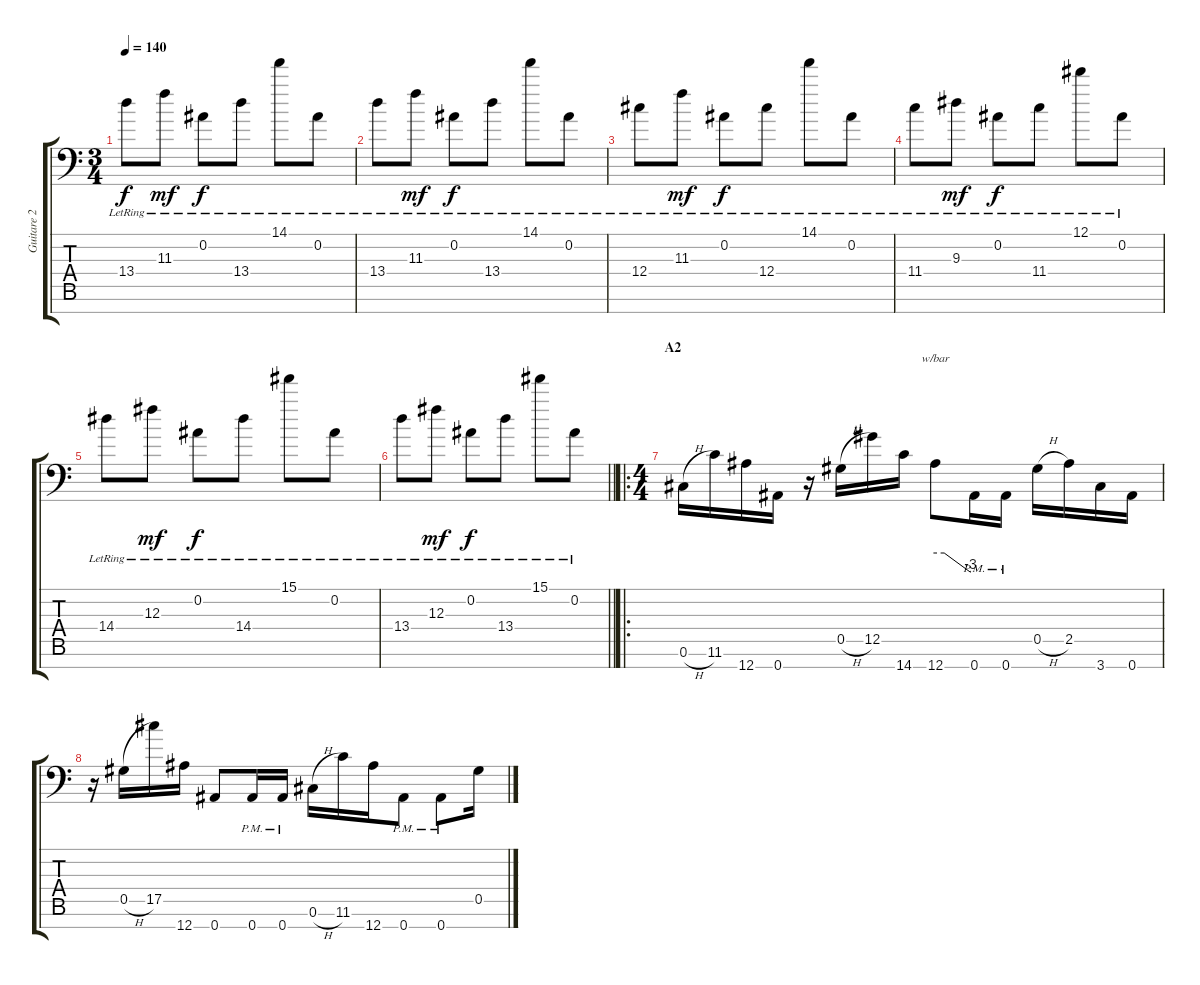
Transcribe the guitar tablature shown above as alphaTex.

\track ("Guitare 2 (Misha)" "Guitare 2 ") {instrument distortionguitar}
\staff {score tabs}
\tuning (Eb4 Bb3 Gb3 Db3 Ab2 Db2 Bb1) {hide}
\ts (3 4)
\tempo 140
\clef f4
\ks c
13.4{lr}.8{dy f} 11.3{lr}.8{dy mf} 0.2{lr}.8{dy f} 13.4{lr}.8 14.1{lr}.8 0.2{lr}.8 |
13.4{lr}.8 11.3{lr}.8{dy mf} 0.2{lr}.8{dy f} 13.4{lr}.8 14.1{lr}.8 0.2{lr}.8 |
12.4{lr}.8{volume 13 balance 2 instrument electricguitarjazz} 11.3{lr}.8{dy mf} 0.2{lr}.8{dy f} 12.4{lr}.8 14.1{lr}.8 0.2{lr}.8 |
11.4{lr}.8 9.3{lr}.8{dy mf} 0.2{lr}.8{dy f} 11.4{lr}.8 12.1{lr}.8 0.2{lr}.8 |
14.4{lr}.8 12.3{lr}.8{dy mf} 0.2{lr}.8{dy f} 14.4{lr}.8 15.1{lr}.8 0.2{lr}.8 |
\barLineRight lightlight
13.4{lr}.8 12.3{lr}.8{dy mf} 0.2{lr}.8{dy f} 13.4{lr}.8 15.1{lr}.8 0.2{lr}.8 |
\ro
\ts (4 4)
\section ("" "A2")
0.6{h}.16{volume 13 balance 2 instrument distortionguitar} 11.6.16 12.7.16 0.7.16 r.16 0.5{h}.16 12.5.16 14.7.16 12.7.8{tbe (custom default 0 0 15 0 60 -12)} 0.7{pm}.16 0.7{pm}.16 0.5{h}.16 2.5.16 3.7.16 0.7.16 |
r.16 0.5{h}.16 17.5.16 12.7.16 0.7.8 0.7{pm}.16 0.7{pm}.16 0.6{h}.16 11.6.16 12.7.16 0.7{pm}.8 0.7{pm}.8 0.5{h}.16
